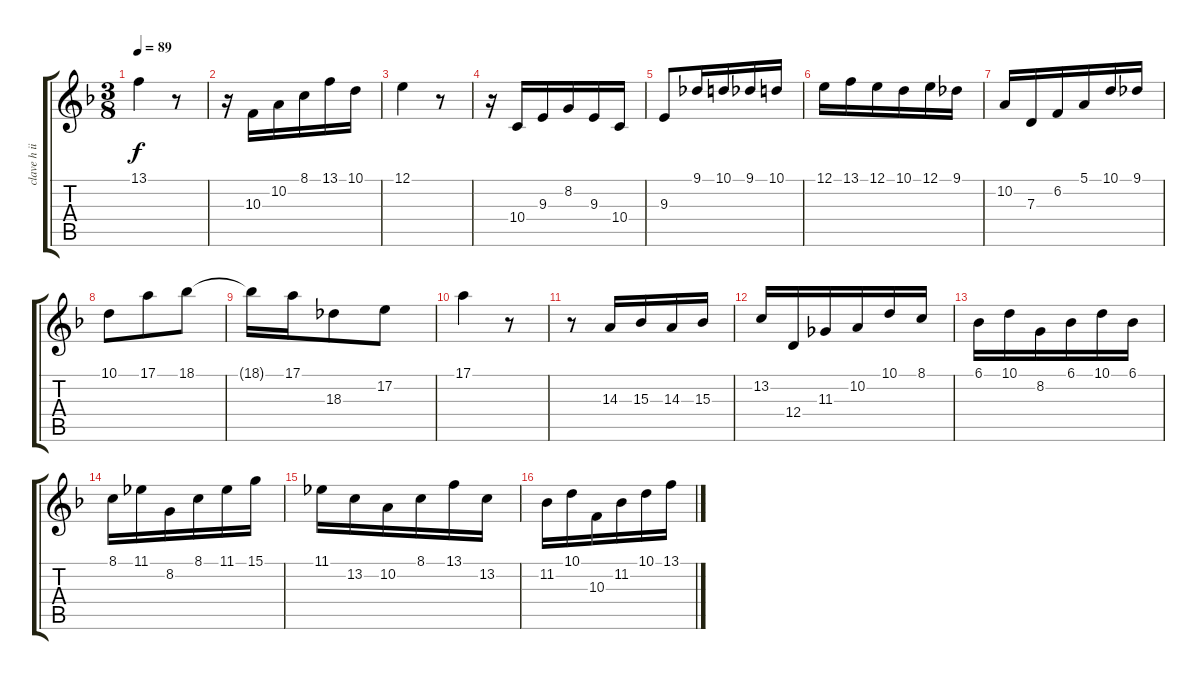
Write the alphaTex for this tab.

\track ("clave h ii" "clave h ii") {instrument harpsichord}
\staff {score tabs}
\tuning (E4 B3 G3 D3 A2 E2) {hide}
\ts (3 8)
\tempo 89
\clef g2
\ks dminor
13.1.4{dy f} r.8 |
r.16 10.3.16 10.2.16 8.1.16 13.1.16 10.1.16 |
12.1.4 r.8 |
r.16 10.4.16 9.3.16 8.2.16 9.3.16 10.4.16 |
9.3.8 9.1.16 10.1.16 9.1.16 10.1.16 |
12.1.16 13.1.16 12.1.16 10.1.16 12.1.16 9.1.16 |
10.2.16 7.3.16 6.2.16 5.1.16 10.1.16 9.1.16 |
10.1.8 17.1.8 18.1.8 |
18.1{t}.16 17.1.16 18.3.8 17.2.8 |
17.1.4 r.8 |
r.8 14.3.16 15.3.16 14.3.16 15.3.16 |
13.2.16 12.4.16 11.3.16 10.2.16 10.1.16 8.1.16 |
6.1.16 10.1.16 8.2.16 6.1.16 10.1.16 6.1.16 |
8.1.16 11.1.16 8.2.16 8.1.16 11.1.16 15.1.16 |
11.1.16 13.2.16 10.2.16 8.1.16 13.1.16 13.2.16 |
11.2.16 10.1.16 10.3.16 11.2.16 10.1.16 13.1.16
